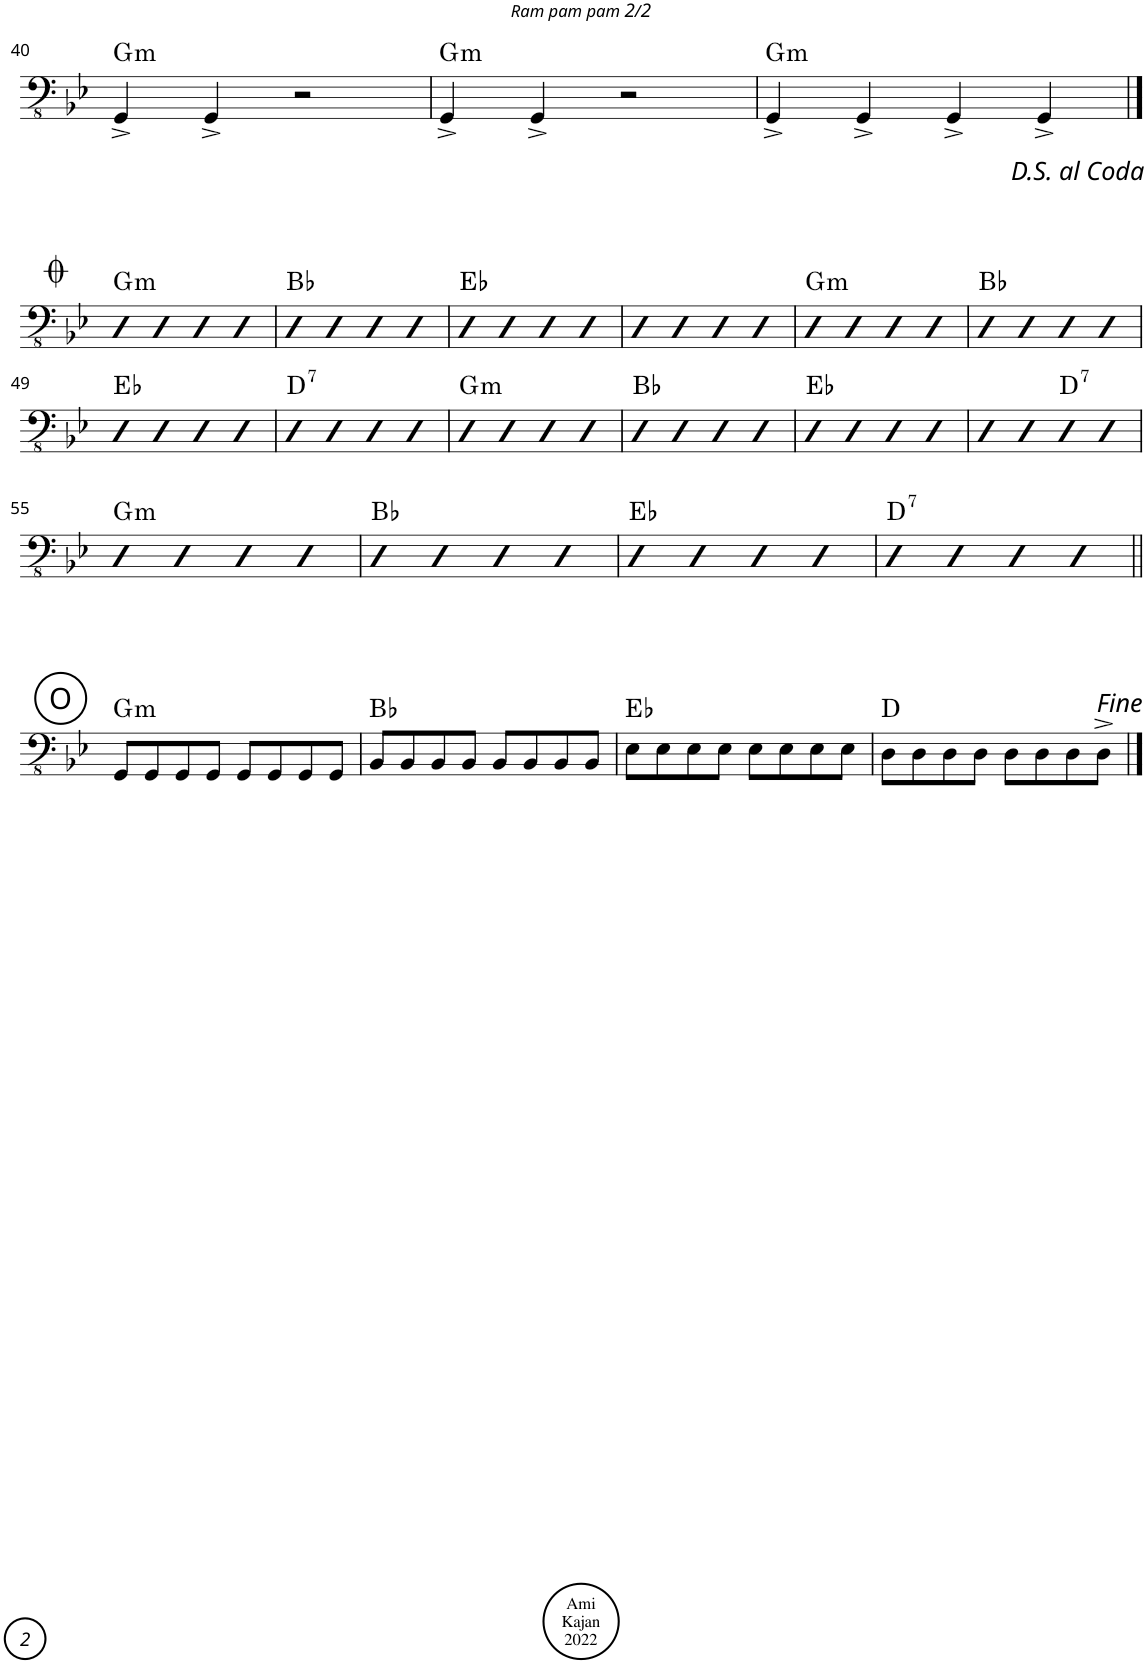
**kern	**harte
*part1	*part1
*staff1	*
*I"Acoustic Bass	*
*I'Bass	*
!!LO:PB:g=z
*clefFv4	*
*k[b-e-]	*
*M4/4	*
*met(c)	*
=40	=40
!	!LO:H:kt=m
4GGG^/	G:min
4GGG^/	.
2r	.
=41	=41
!	!LO:H:kt=m
4GGG^/	G:min
4GGG^/	.
2r	.
=42	=42
!	!LO:H:kt=m
4GGG^/	G:min
4GGG^/	.
4GGG^/	.
4GGG^/	.
!!LO:LB:g=z
==43	==43
!	!LO:H:kt=m
4FF	G:min
4FF	.
4FF	.
4FF	.
=44	=44
4FF	Bb:maj
4FF	.
4FF	.
4FF	.
=45	=45
4FF	Eb:maj
4FF	.
4FF	.
4FF	.
=46	=46
4FF	.
4FF	.
4FF	.
4FF	.
=47	=47
!	!LO:H:kt=m
4FF	G:min
4FF	.
4FF	.
4FF	.
=48	=48
4FF	Bb:maj
4FF	.
4FF	.
4FF	.
!!LO:LB:g=z
=49	=49
4FF	Eb:maj
4FF	.
4FF	.
4FF	.
=50	=50
!	!LO:H:kt=7
4FF	D:7
4FF	.
4FF	.
4FF	.
=51	=51
!	!LO:H:kt=m
4FF	G:min
4FF	.
4FF	.
4FF	.
=52	=52
4FF	Bb:maj
4FF	.
4FF	.
4FF	.
=53	=53
4FF	Eb:maj
4FF	.
4FF	.
4FF	.
=54	=54
4FF	.
4FF	.
!	!LO:H:kt=7
4FF	D:7
4FF	.
!!LO:LB:g=z
=55	=55
!	!LO:H:kt=m
4FF	G:min
4FF	.
4FF	.
4FF	.
=56	=56
4FF	Bb:maj
4FF	.
4FF	.
4FF	.
=57	=57
4FF	Eb:maj
4FF	.
4FF	.
4FF	.
=58	=58
!	!LO:H:kt=7
4FF	D:7
4FF	.
4FF	.
4FF	.
!!LO:LB:g=z
!!LO:REH:place=s1:a:cj:enc=circle:fs=14:t=O
=59||	=59||
!	!LO:H:kt=m
8GGG/L	G:min
8GGG/	.
8GGG/	.
8GGG/J	.
8GGG/L	.
8GGG/	.
8GGG/	.
8GGG/J	.
=60	=60
8BBB-/L	Bb:maj
8BBB-/	.
8BBB-/	.
8BBB-/J	.
8BBB-/L	.
8BBB-/	.
8BBB-/	.
8BBB-/J	.
=61	=61
8EE-\L	Eb:maj
8EE-\	.
8EE-\	.
8EE-\J	.
8EE-\L	.
8EE-\	.
8EE-\	.
8EE-\J	.
=62	=62
8DD\L	D:maj
8DD\	.
8DD\	.
8DD\J	.
8DD\L	.
8DD\	.
8DD\	.
8DD^\J	.
==	==
*-	*-
